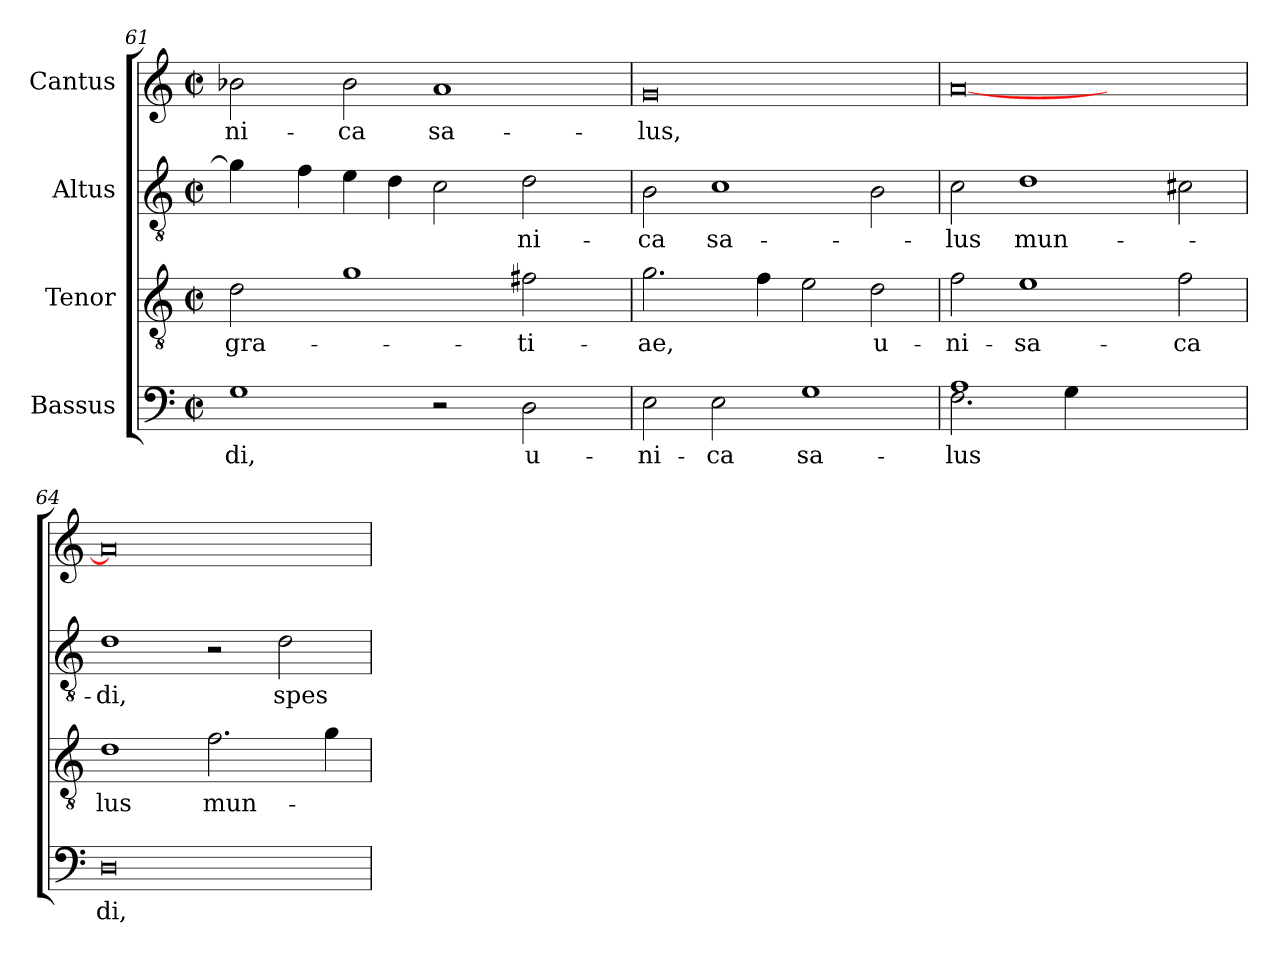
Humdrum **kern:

**kern	**text	**kern	**text	**kern	**text	**kern	**text
*part4	*part4	*part3	*part3	*part2	*part2	*part1	*part1
*staff4	*staff4	*staff3	*staff3	*staff2	*staff2	*staff1	*staff1
*I"Bassus	*	*I"Tenor	*	*I"Altus	*	*I"Cantus	*
!!LO:LB:g=z
*clefF4	*	*clefGv2	*	*clefGv2	*	*clefG2	*
*	*	*	*	*	*	*k[]	*
*	*	*	*	*	*	*C:	*
*M2/2	*	*M2/2	*	*M2/2	*	*M2/2	*
*met(c|)	*	*met(c|)	*	*met(c|)	*	*met(c|)	*
=61	=61	=61	=61	=61	=61	=61	=61
!	!LO:LY:b:cj	!	!LO:LY:b	!	!	!	!LO:LY:b:cj
*	*	*	*	*^	*	*	*
1G	di,	2d\	gra-	4g\]	8ryy	.	2b-\	ni-
.	.	.	.	.	32.ryy	.	.	.
.	.	.	.	.	1ryy	.	.	.
.	.	.	.	4f\	.	.	.	.
!	!	!	!	!	!	!	!	!LO:LY:b:cj
.	.	1g	.	4e\	.	.	2b-\	-ca
.	.	.	.	4d\	.	.	.	.
!	!	!	!	!	!	!	!	!LO:LY:b:cj
2r	.	.	.	2c\	.	.	1a	sa-
.	.	.	.	.	2ryy	.	.	.
!	!LO:LY:b:cj	!	!LO:LY:b:cj	!	!	!LO:LY:b:cj	!	!
2D\	u-	2f#\	-ti-	2d\	.	-ni-	.	.
.	.	.	.	.	4ryy	.	.	.
.	.	.	.	.	16ryy	.	.	.
.	.	.	.	.	64ryy	.	.	.
=62	=62	=62	=62	=62	=62	=62	=62	=62
!	!LO:LY:b:cj	!	!LO:LY:b	!	!	!LO:LY:b:cj	!	!LO:LY:b:cj
*	*	*	*	*v	*v	*	*	*
2E\	-ni-	2.g\	-ae,	2B\	-ca	0g	-lus,
!	!LO:LY:b:cj	!	!	!	!LO:LY:b:cj	!	!
2E\	-ca	.	.	1c	sa-	.	.
.	.	4f\	.	.	.	.	.
!	!LO:LY:b:cj	!	!	!	!	!	!
1G	sa-	2e\	.	.	.	.	.
!	!	!	!LO:LY:b:cj	!	!	!	!
.	.	2d\	u-	2B\	.	.	.
=63	=63	=63	=63	=63	=63	=63	=63
!	!LO:LY:b:cj	!	!	!	!	!	!
*^	*	*	*	*	*	*	*
!	!	!LO:LY:b	!	!LO:LY:b:cj	!	!LO:LY:b:cj	!LO:N:vis=0	!
1A	2.F\	-lus	2f\	-ni-	2c\	-lus	[<1a	.
!	!	!	!	!LO:LY:b:cj	!	!LO:LY:b	!	!
.	.	.	1e	sa-	1d	mun-	.	.
.	4G\	.	.	.	.	.	.	.
1ryy	1ryy	.	.	.	.	.	1ryy	.
!	!	!	!	!LO:LY:b:cj	!	!	!	!
.	.	.	2f\	-ca	2c#\	.	.	.
*v	*v	*	*	*	*	*	*	*
=64	=64	=64	=64	=64	=64	=64	=64
!	!LO:LY:b:cj	!	!LO:LY:b:cj	!	!LO:LY:b:cj	!	!
0D	-di,	1d	-lus	1d	-di,	0a]	.
!	!	!	!LO:LY:b	!	!	!	!
.	.	2.f\	mun-	2r	.	.	.
!	!	!	!	!	!LO:LY:b:cj	!	!
.	.	.	.	2d\	spes	.	.
.	.	4g\	.	.	.	.	.
=	=	=	=	=	=	=	=
*-	*-	*-	*-	*-	*-	*-	*-
